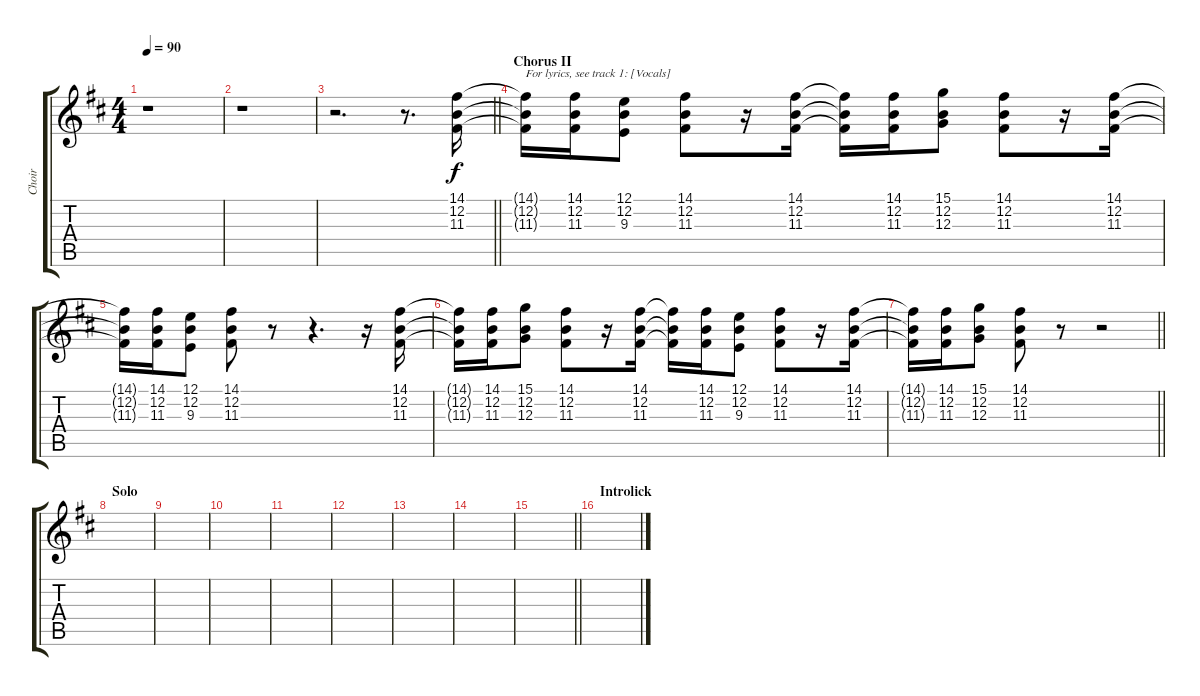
\track ("Choir" "Choir") {instrument choiraahs}
\staff {score tabs}
\tuning (E4 B3 G3 D3 A2 E2) {hide}
\ts (4 4)
\tempo 90
\clef g2
\ks bminor
r.1{dy f} |
r.1 |
\barLineRight lightlight
r.2{d} r.8{d} (14.1 12.2 11.3).16 |
\section ("" "Chorus II")
(14.1{t} 12.2{t} 11.3{t}).16{txt "For lyrics, see track 1: [Vocals]"} (14.1 12.2 11.3).16 (12.1 12.2 9.3).8 (14.1 12.2 11.3).8 r.16 (14.1 12.2 11.3).16 (14.1{t} 12.2{t} 11.3{t}).16 (14.1 12.2 11.3).16 (15.1 12.2 12.3).8 (14.1 12.2 11.3).8 r.16 (14.1 12.2 11.3).16 |
(14.1{t} 12.2{t} 11.3{t}).16 (14.1 12.2 11.3).16 (12.1 12.2 9.3).8 (14.1 12.2 11.3).8 r.8 r.4{d} r.16 (14.1 12.2 11.3).16 |
(14.1{t} 12.2{t} 11.3{t}).16 (14.1 12.2 11.3).16 (15.1 12.2 12.3).8 (14.1 12.2 11.3).8 r.16 (14.1 12.2 11.3).16 (14.1{t} 12.2{t} 11.3{t}).16 (14.1 12.2 11.3).16 (12.1 12.2 9.3).8 (14.1 12.2 11.3).8 r.16 (14.1 12.2 11.3).16 |
\barLineRight lightlight
(14.1{t} 12.2{t} 11.3{t}).16 (14.1 12.2 11.3).16 (15.1 12.2 12.3).8 (14.1 12.2 11.3).8 r.8 r.2 |
\section ("" "Solo")
|
|
|
|
|
|
|
\barLineRight lightlight
|
\section ("" "Introlick")
